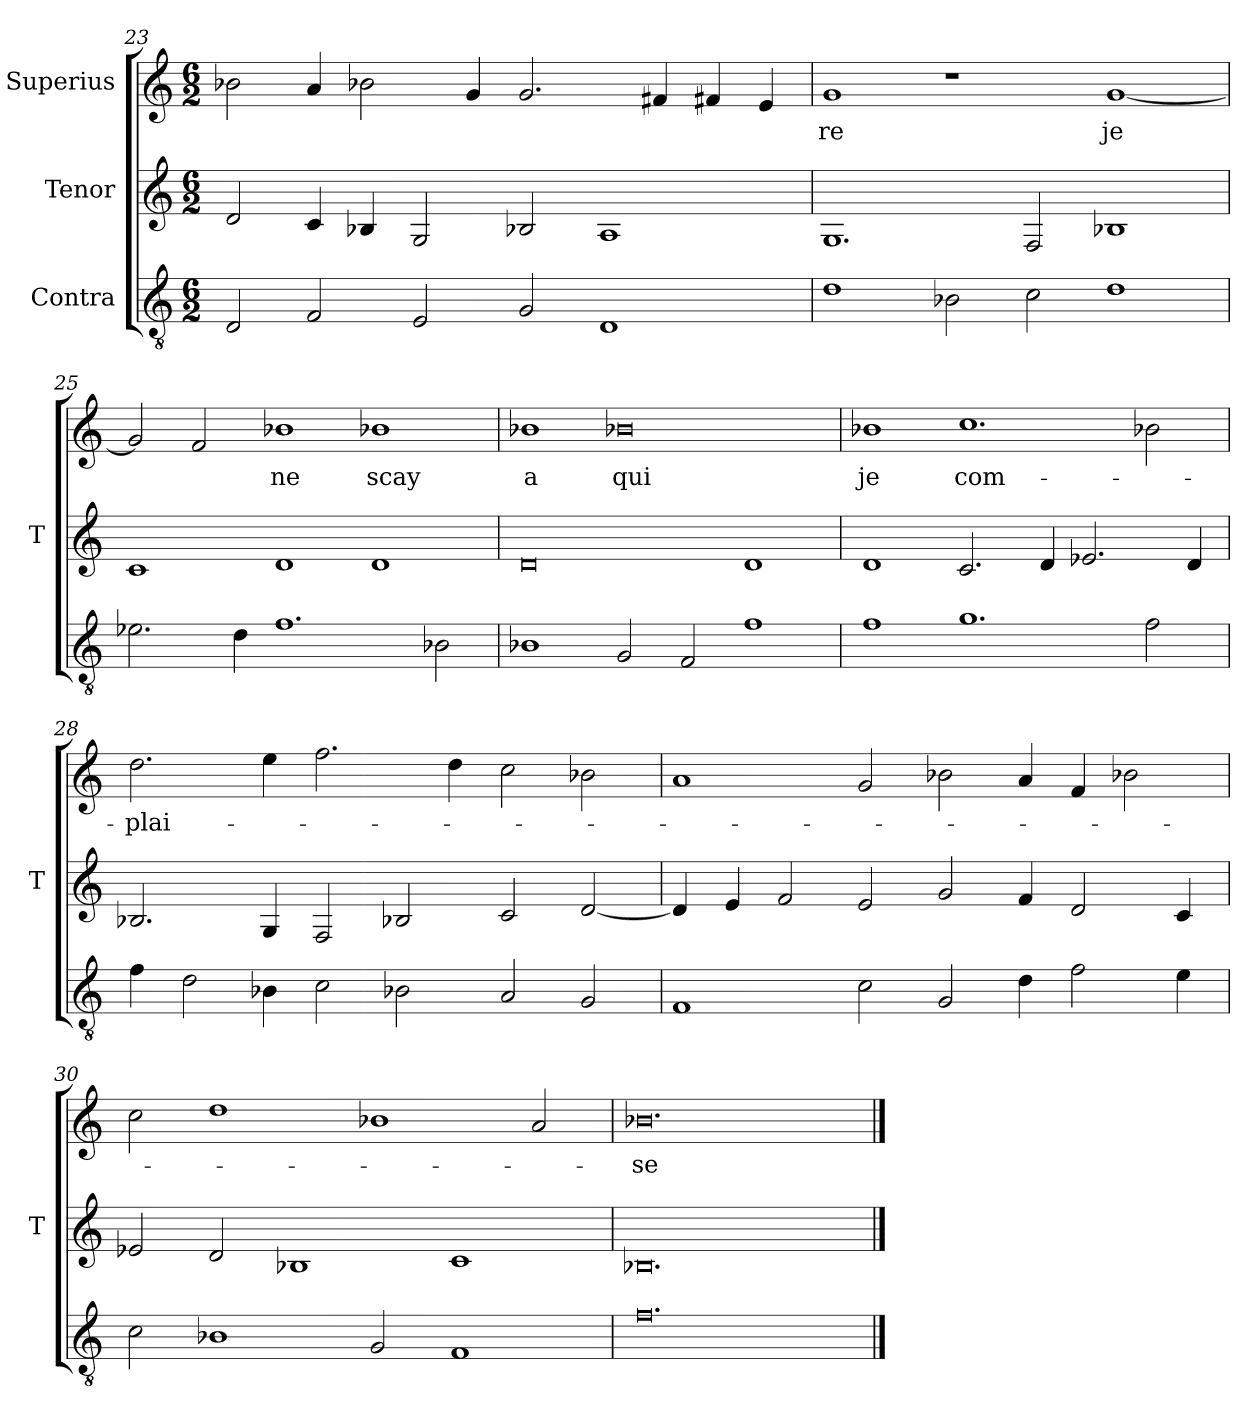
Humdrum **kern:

**kern	**kern	**kern	**text
*part3	*part2	*part1	*part1
*staff3	*staff2	*staff1	*staff1
*I"Contra	*I"Tenor	*I"Superius	*
*	*I'T	*	*
*clefGv2	*clefG2	*clefG2	*
*M6/2	*M6/2	*M6/2	*
=23	=23	=23	=23
2D	2d	2b-X	.
2F	4c	4a	.
.	4B-X	2b-X	.
2E	2G	.	.
.	.	4g	.
2G	2B-X	2.g	.
1D	1A	.	.
.	.	4f#X	.
.	.	4f#X	.
.	.	4e	.
=24	=24	=24	=24
1d	1.G	1g	-re
2B-X	.	1r	.
2c	2F	.	.
1d	1B-X	[1g	-je
=25	=25	=25	=25
2.e-X	1c	2g]	.
.	.	2f	.
4d	.	.	.
1.f	1d	1b-X	-ne
.	1d	1b-X	-scay
2B-X	.	.	.
=26	=26	=26	=26
1B-X	0d	1b-X	-a
2G	.	0b-X	-qui
2F	.	.	.
1f	1d	.	.
=27	=27	=27	=27
1f	1d	1b-X	-je
1.g	2.c	1.cc	com-
.	4d	.	.
.	2.e-X	.	.
2f	.	2b-X	.
.	4d	.	.
=28	=28	=28	=28
4f	2.B-X	2.dd	-plai-
2d	.	.	.
4B-X	4G	4ee	.
2c	2F	2.ff	.
2B-X	2B-X	.	.
.	.	4dd	.
2A	2c	2cc	.
2G	[2d	2b-X	.
=29	=29	=29	=29
1F	4d]	1a	.
.	4e	.	.
.	2f	.	.
2c	2e	2g	.
2G	2g	2b-X	.
4d	4f	4a	.
2f	2d	4f	.
.	.	2b-X	.
4e	4c	.	.
=30	=30	=30	=30
2c	2e-X	2cc	.
1B-X	2d	1dd	.
.	1B-X	.	.
2G	.	1b-X	.
1F	1c	.	.
.	.	2a	.
=31	=31	=31	=31
0.f	0.B-X	0.b-X	-se
==	==	==	==
*-	*-	*-	*-
